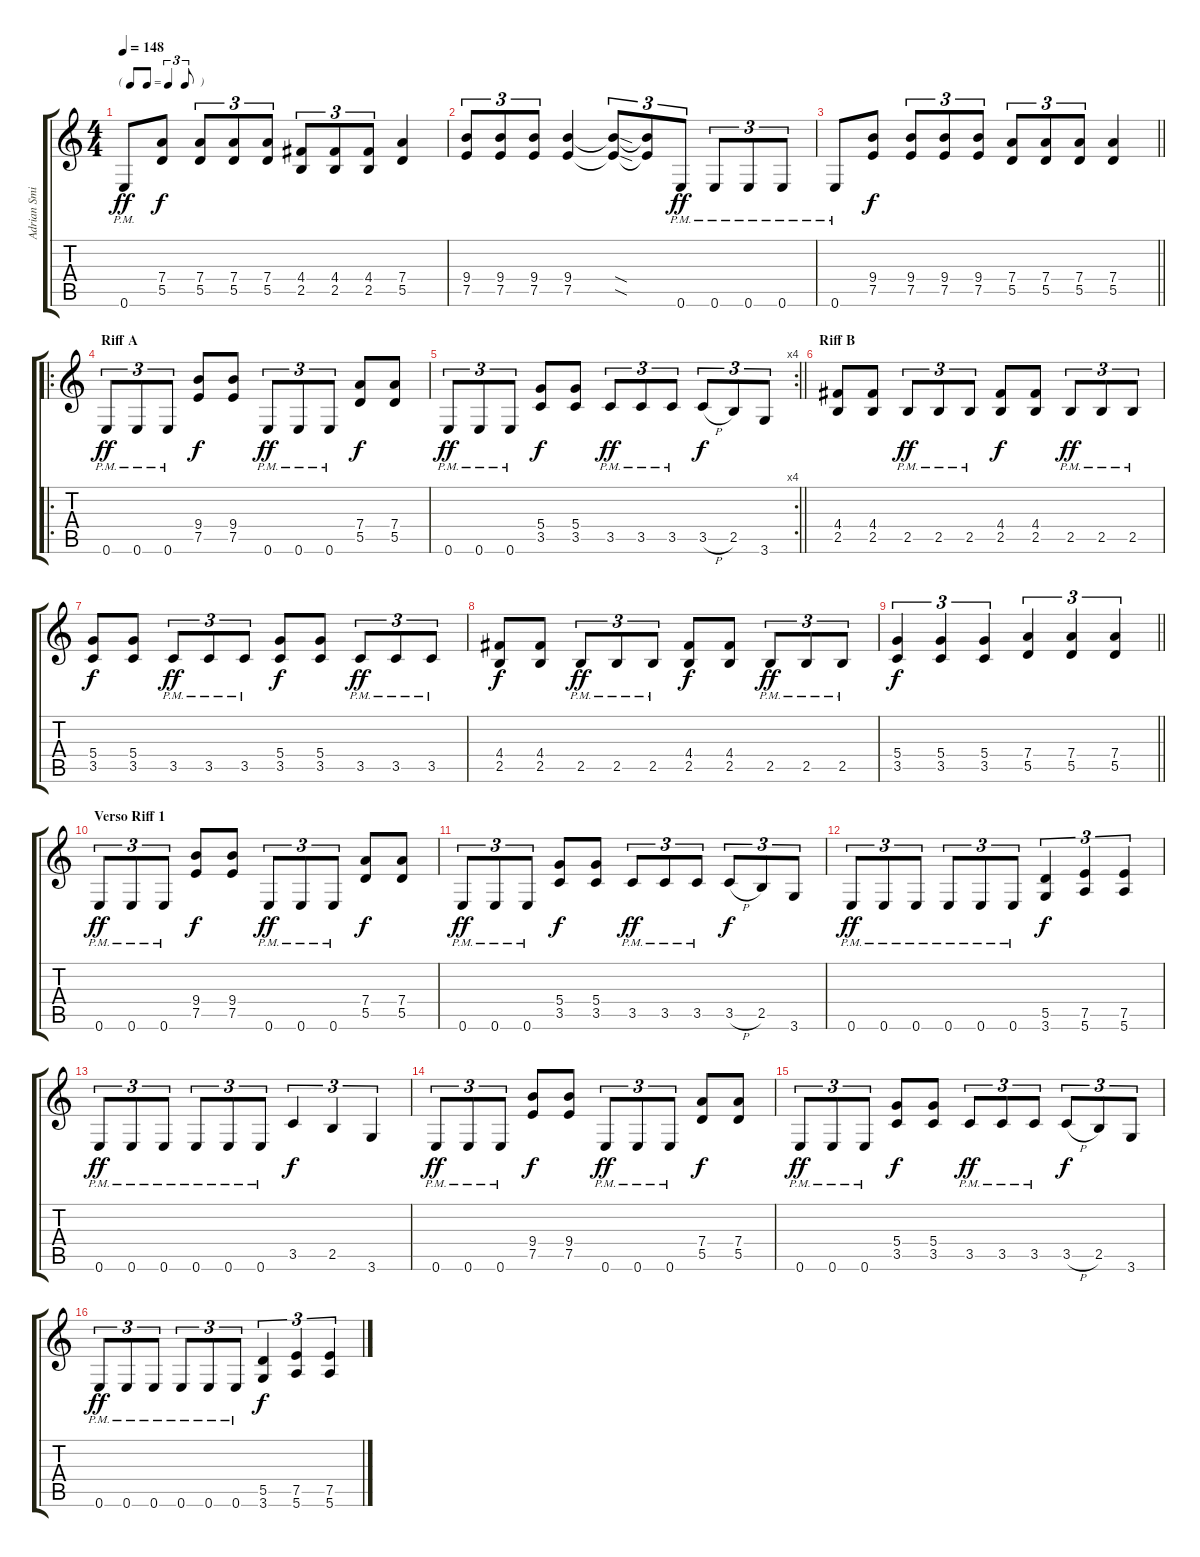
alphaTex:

\track ("Adrian Smith" "Adrian Smi") {instrument overdrivenguitar}
\staff {score tabs}
\tuning (E4 B3 G3 D3 A2 E2) {hide}
\ts (4 4)
\tf triplet8th
\tempo 148
\clef g2
\ks c
0.6{pm}.8{dy ff} (7.4 5.5).8{dy f} (7.4 5.5).8{tu (3 2)} (7.4 5.5).8{tu (3 2)} (7.4 5.5).8{tu (3 2)} (4.4 2.5).8{tu (3 2)} (4.4 2.5).8{tu (3 2)} (4.4 2.5).8{tu (3 2)} (7.4 5.5).4 |
(9.4 7.5).8{tu (3 2)} (9.4 7.5).8{tu (3 2)} (9.4 7.5).8{tu (3 2)} (9.4 7.5).4 (9.4{sod t} 7.5{sod t}).8{tu (3 2)} (9.4{t} 7.5{t}).8{tu (3 2)} 0.6{pm}.8{tu (3 2) dy ff} 0.6{pm}.8{tu (3 2)} 0.6{pm}.8{tu (3 2)} 0.6{pm}.8{tu (3 2)} |
\barLineRight lightlight
0.6{pm}.8 (9.4 7.5).8{dy f} (9.4 7.5).8{tu (3 2)} (9.4 7.5).8{tu (3 2)} (9.4 7.5).8{tu (3 2)} (7.4 5.5).8{tu (3 2)} (7.4 5.5).8{tu (3 2)} (7.4 5.5).8{tu (3 2)} (7.4 5.5).4 |
\ro
\section ("" "Riff A")
0.6{pm}.8{tu (3 2) dy ff} 0.6{pm}.8{tu (3 2)} 0.6{pm}.8{tu (3 2)} (9.4 7.5).8{dy f} (9.4 7.5).8 0.6{pm}.8{tu (3 2) dy ff} 0.6{pm}.8{tu (3 2)} 0.6{pm}.8{tu (3 2)} (7.4 5.5).8{dy f} (7.4 5.5).8 |
\rc 4
\barLineRight lightlight
0.6{pm}.8{tu (3 2) dy ff} 0.6{pm}.8{tu (3 2)} 0.6{pm}.8{tu (3 2)} (5.4 3.5).8{dy f} (5.4 3.5).8 3.5{pm}.8{tu (3 2) dy ff} 3.5{pm}.8{tu (3 2)} 3.5{pm}.8{tu (3 2)} 3.5{h}.8{tu (3 2) dy f} 2.5.8{tu (3 2)} 3.6.8{tu (3 2)} |
\section ("" "Riff B")
(4.4 2.5).8 (4.4 2.5).8 2.5{pm}.8{tu (3 2) dy ff} 2.5{pm}.8{tu (3 2)} 2.5{pm}.8{tu (3 2)} (4.4 2.5).8{dy f} (4.4 2.5).8 2.5{pm}.8{tu (3 2) dy ff} 2.5{pm}.8{tu (3 2)} 2.5{pm}.8{tu (3 2)} |
(5.4 3.5).8{dy f} (5.4 3.5).8 3.5{pm}.8{tu (3 2) dy ff} 3.5{pm}.8{tu (3 2)} 3.5{pm}.8{tu (3 2)} (5.4 3.5).8{dy f} (5.4 3.5).8 3.5{pm}.8{tu (3 2) dy ff} 3.5{pm}.8{tu (3 2)} 3.5{pm}.8{tu (3 2)} |
(4.4 2.5).8{dy f} (4.4 2.5).8 2.5{pm}.8{tu (3 2) dy ff} 2.5{pm}.8{tu (3 2)} 2.5{pm}.8{tu (3 2)} (4.4 2.5).8{dy f} (4.4 2.5).8 2.5{pm}.8{tu (3 2) dy ff} 2.5{pm}.8{tu (3 2)} 2.5{pm}.8{tu (3 2)} |
\barLineRight lightlight
(5.4 3.5).4{tu (3 2) dy f} (5.4 3.5).4{tu (3 2)} (5.4 3.5).4{tu (3 2)} (7.4 5.5).4{tu (3 2)} (7.4 5.5).4{tu (3 2)} (7.4 5.5).4{tu (3 2)} |
\section ("" "Verso Riff 1")
0.6{pm}.8{tu (3 2) dy ff} 0.6{pm}.8{tu (3 2)} 0.6{pm}.8{tu (3 2)} (9.4 7.5).8{dy f} (9.4 7.5).8 0.6{pm}.8{tu (3 2) dy ff} 0.6{pm}.8{tu (3 2)} 0.6{pm}.8{tu (3 2)} (7.4 5.5).8{dy f} (7.4 5.5).8 |
0.6{pm}.8{tu (3 2) dy ff} 0.6{pm}.8{tu (3 2)} 0.6{pm}.8{tu (3 2)} (5.4 3.5).8{dy f} (5.4 3.5).8 3.5{pm}.8{tu (3 2) dy ff} 3.5{pm}.8{tu (3 2)} 3.5{pm}.8{tu (3 2)} 3.5{h}.8{tu (3 2) dy f} 2.5.8{tu (3 2)} 3.6.8{tu (3 2)} |
0.6{pm}.8{tu (3 2) dy ff} 0.6{pm}.8{tu (3 2)} 0.6{pm}.8{tu (3 2)} 0.6{pm}.8{tu (3 2)} 0.6{pm}.8{tu (3 2)} 0.6{pm}.8{tu (3 2)} (5.5 3.6).4{tu (3 2) dy f} (7.5 5.6).4{tu (3 2)} (7.5 5.6).4{tu (3 2)} |
0.6{pm}.8{tu (3 2) dy ff} 0.6{pm}.8{tu (3 2)} 0.6{pm}.8{tu (3 2)} 0.6{pm}.8{tu (3 2)} 0.6{pm}.8{tu (3 2)} 0.6{pm}.8{tu (3 2)} 3.5.4{tu (3 2) dy f} 2.5.4{tu (3 2)} 3.6.4{tu (3 2)} |
0.6{pm}.8{tu (3 2) dy ff} 0.6{pm}.8{tu (3 2)} 0.6{pm}.8{tu (3 2)} (9.4 7.5).8{dy f} (9.4 7.5).8 0.6{pm}.8{tu (3 2) dy ff} 0.6{pm}.8{tu (3 2)} 0.6{pm}.8{tu (3 2)} (7.4 5.5).8{dy f} (7.4 5.5).8 |
0.6{pm}.8{tu (3 2) dy ff} 0.6{pm}.8{tu (3 2)} 0.6{pm}.8{tu (3 2)} (5.4 3.5).8{dy f} (5.4 3.5).8 3.5{pm}.8{tu (3 2) dy ff} 3.5{pm}.8{tu (3 2)} 3.5{pm}.8{tu (3 2)} 3.5{h}.8{tu (3 2) dy f} 2.5.8{tu (3 2)} 3.6.8{tu (3 2)} |
0.6{pm}.8{tu (3 2) dy ff} 0.6{pm}.8{tu (3 2)} 0.6{pm}.8{tu (3 2)} 0.6{pm}.8{tu (3 2)} 0.6{pm}.8{tu (3 2)} 0.6{pm}.8{tu (3 2)} (5.5 3.6).4{tu (3 2) dy f} (7.5 5.6).4{tu (3 2)} (7.5 5.6).4{tu (3 2)}
